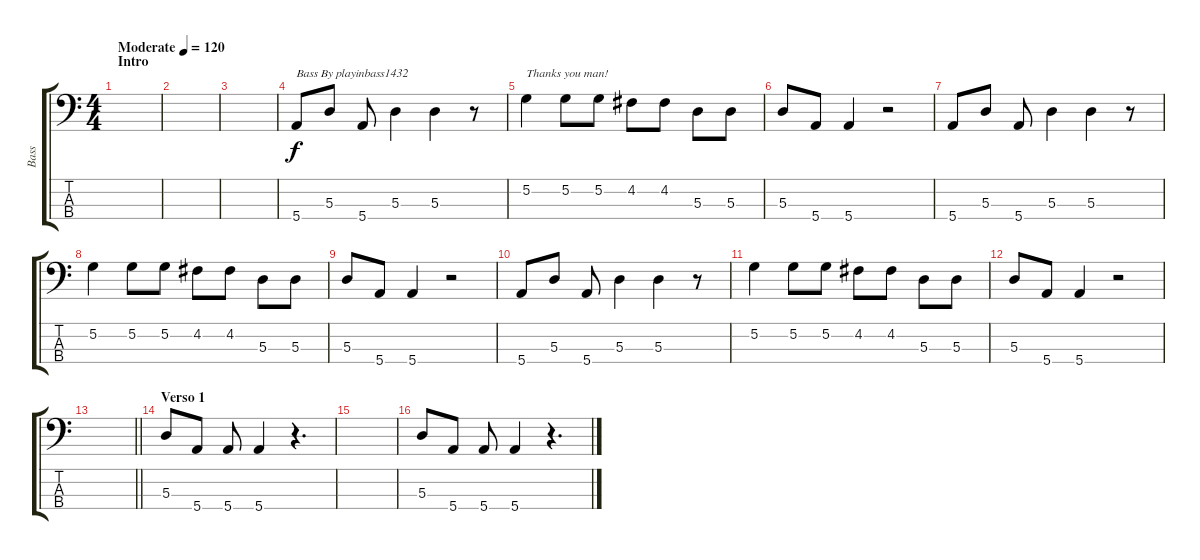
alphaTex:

\track ("Bass" "Bass") {instrument electricbassfinger}
\staff {score tabs}
\tuning (G2 D2 A1 E1) {hide}
\ts (4 4)
\section ("" "Intro")
\tempo (120 "Moderate")
\clef f4
\ks c
|
|
|
5.4.8{txt "Bass By playinbass1432"} 5.3.8 5.4.8 5.3.4 5.3.4 r.8 |
5.2.4{txt "Thanks you man!"} 5.2.8 5.2.8 4.2.8 4.2.8 5.3.8 5.3.8 |
5.3.8 5.4.8 5.4.4 r.2 |
5.4.8 5.3.8 5.4.8 5.3.4 5.3.4 r.8 |
5.2.4 5.2.8 5.2.8 4.2.8 4.2.8 5.3.8 5.3.8 |
5.3.8 5.4.8 5.4.4 r.2 |
5.4.8 5.3.8 5.4.8 5.3.4 5.3.4 r.8 |
5.2.4 5.2.8 5.2.8 4.2.8 4.2.8 5.3.8 5.3.8 |
5.3.8 5.4.8 5.4.4 r.2 |
\barLineRight lightlight
|
\section ("" "Verso 1")
5.3.8 5.4.8 5.4.8 5.4.4 r.4{d} |
|
5.3.8 5.4.8 5.4.8 5.4.4 r.4{d}
